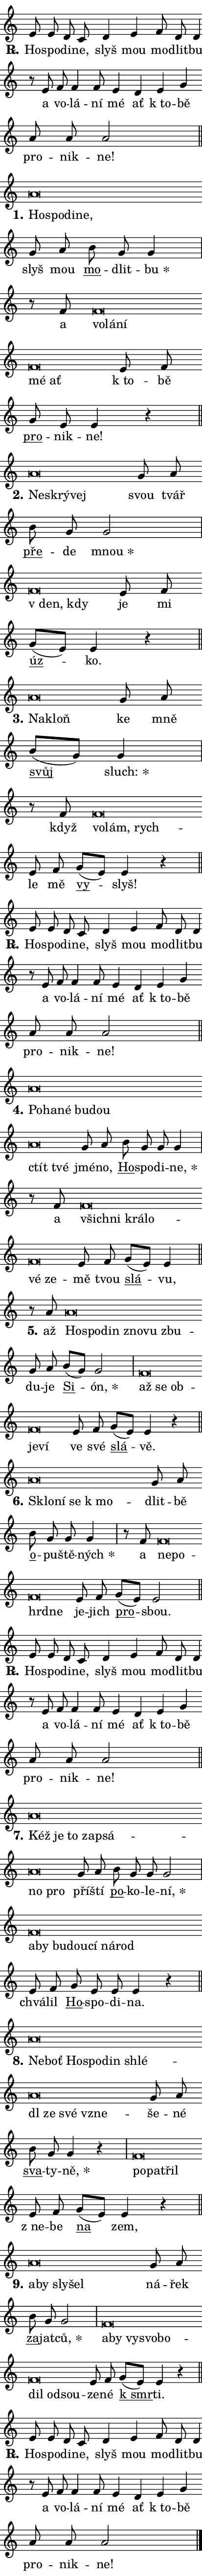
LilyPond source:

\version "2.22.1"
\header { tagline = "" }
\paper {
  indent = 0\cm
  top-margin = 0\cm
  right-margin = 0\cm
  bottom-margin = 0\cm
  left-margin = 0\cm
  paper-width = 7\cm
  page-breaking = #ly:one-page-breaking
  system-system-spacing.basic-distance = #11
  score-system-spacing.basic-distance = #11
  ragged-last = ##f
}


%% Author: Thomas Morley
%% https://lists.gnu.org/archive/html/lilypond-user/2020-05/msg00002.html
#(define (line-position grob)
"Returns position of @var[grob} in current system:
   @code{'start}, if at first time-step
   @code{'end}, if at last time-step
   @code{'middle} otherwise
"
  (let* ((col (ly:item-get-column grob))
         (ln (ly:grob-object col 'left-neighbor))
         (rn (ly:grob-object col 'right-neighbor))
         (col-to-check-left (if (ly:grob? ln) ln col))
         (col-to-check-right (if (ly:grob? rn) rn col))
         (break-dir-left
           (and
             (ly:grob-property col-to-check-left 'non-musical #f)
             (ly:item-break-dir col-to-check-left)))
         (break-dir-right
           (and
             (ly:grob-property col-to-check-right 'non-musical #f)
             (ly:item-break-dir col-to-check-right))))
        (cond ((eqv? 1 break-dir-left) 'start)
              ((eqv? -1 break-dir-right) 'end)
              (else 'middle))))

#(define (tranparent-at-line-position vctor)
  (lambda (grob)
  "Relying on @code{line-position} select the relevant enry from @var{vctor}.
Used to determine transparency,"
    (case (line-position grob)
      ((end) (not (vector-ref vctor 0)))
      ((middle) (not (vector-ref vctor 1)))
      ((start) (not (vector-ref vctor 2))))))

noteHeadBreakVisibility =
#(define-music-function (break-visibility)(vector?)
"Makes @code{NoteHead}s transparent relying on @var{break-visibility}"
#{
  \override NoteHead.transparent =
    #(tranparent-at-line-position break-visibility)
#})

#(define delete-ledgers-for-transparent-note-heads
  (lambda (grob)
    "Reads whether a @code{NoteHead} is transparent.
If so this @code{NoteHead} is removed from @code{'note-heads} from
@var{grob}, which is supposed to be @code{LedgerLineSpanner}.
As a result ledgers are not printed for this @code{NoteHead}"
    (let* ((nhds-array (ly:grob-object grob 'note-heads))
           (nhds-list
             (if (ly:grob-array? nhds-array)
                 (ly:grob-array->list nhds-array)
                 '()))
           ;; Relies on the transparent-property being done before
           ;; Staff.LedgerLineSpanner.after-line-breaking is executed.
           ;; This is fragile ...
           (to-keep
             (remove
               (lambda (nhd)
                 (ly:grob-property nhd 'transparent #f))
               nhds-list)))
      ;; TODO find a better method to iterate over grob-arrays, similiar
      ;; to filter/remove etc for lists
      ;; For now rebuilt from scratch
      (set! (ly:grob-object grob 'note-heads)  '())
      (for-each
        (lambda (nhd)
          (ly:pointer-group-interface::add-grob grob 'note-heads nhd))
        to-keep))))

hideNotes = {
  \noteHeadBreakVisibility #begin-of-line-visible
}
unHideNotes = {
  \noteHeadBreakVisibility #all-visible
}

% work-around for resetting accidentals
% https://lilypond.org/doc/v2.23/Documentation/notation/displaying-rhythms#unmetered-music
cadenzaMeasure = {
  \cadenzaOff
  \partial 1024 s1024
  \cadenzaOn
}

#(define-markup-command (accent layout props text) (markup?)
  "Underline accented syllable"
  (interpret-markup layout props
    #{\markup \override #'(offset . 4.3) \underline { #text }#}))

responsum = \markup \concat {
  "R" \hspace #-1.05 \path #0.1 #'((moveto 0 0.07) (lineto 0.9 0.8)) \hspace #0.05 "."
}

\layout {
    \context {
        \Staff
        \remove "Time_signature_engraver"
        \override LedgerLineSpanner.after-line-breaking = #delete-ledgers-for-transparent-note-heads
    }
    \context {
        \Voice {
            \override NoteHead.output-attributes = #'((class . "notehead"))
            \override Hairpin.height = #0.55
        }
    }
    \context {
        \Lyrics {
            \override StanzaNumber.output-attributes = #'((class . "stanzanumber"))
            \override LyricSpace.minimum-distance = #0.9
            \override LyricText.font-name = #"TeX Gyre Schola"
            \override LyricText.font-size = 1
            \override StanzaNumber.font-name = #"TeX Gyre Schola Bold"
            \override StanzaNumber.font-size = 1
        }
    }
}

% magnetic-lyrics.ily
%
%   written by
%     Jean Abou Samra <jean@abou-samra.fr>
%     Werner Lemberg <wl@gnu.org>
%
%   adapted by
%     Jiri Hon <jiri.hon@gmail.com>
%
% Version 2022-Apr-15

% https://www.mail-archive.com/lilypond-user@gnu.org/msg149350.html

#(define (Left_hyphen_pointer_engraver context)
   "Collect syllable-hyphen-syllable occurrences in lyrics and store
them in properties.  This engraver only looks to the left.  For
example, if the lyrics input is @code{foo -- bar}, it does the
following.

@itemize @bullet
@item
Set the @code{text} property of the @code{LyricHyphen} grob between
@q{foo} and @q{bar} to @code{foo}.

@item
Set the @code{left-hyphen} property of the @code{LyricText} grob with
text @q{foo} to the @code{LyricHyphen} grob between @q{foo} and
@q{bar}.
@end itemize

Use this auxiliary engraver in combination with the
@code{lyric-@/text::@/apply-@/magnetic-@/offset!} hook."
   (let ((hyphen #f)
         (text #f))
     (make-engraver
      (acknowledgers
       ((lyric-syllable-interface engraver grob source-engraver)
        (set! text grob)))
      (end-acknowledgers
       ((lyric-hyphen-interface engraver grob source-engraver)
        ;(when (not (grob::has-interface grob 'lyric-space-interface))
          (set! hyphen grob)));)
      ((stop-translation-timestep engraver)
       (when (and text hyphen)
         (ly:grob-set-object! text 'left-hyphen hyphen))
       (set! text #f)
       (set! hyphen #f)))))

#(define (lyric-text::apply-magnetic-offset! grob)
   "If the space between two syllables is less than the value in
property @code{LyricText@/.details@/.squash-threshold}, move the right
syllable to the left so that it gets concatenated with the left
syllable.

Use this function as a hook for
@code{LyricText@/.after-@/line-@/breaking} if the
@code{Left_@/hyphen_@/pointer_@/engraver} is active."
   (let ((hyphen (ly:grob-object grob 'left-hyphen #f)))
     (when hyphen
       (let ((left-text (ly:spanner-bound hyphen LEFT)))
         (when (grob::has-interface left-text 'lyric-syllable-interface)
           (let* ((common (ly:grob-common-refpoint grob left-text X))
                  (this-x-ext (ly:grob-extent grob common X))
                  (left-x-ext
                   (begin
                     ;; Trigger magnetism for left-text.
                     (ly:grob-property left-text 'after-line-breaking)
                     (ly:grob-extent left-text common X)))
                  ;; `delta` is the gap width between two syllables.
                  (delta (- (interval-start this-x-ext)
                            (interval-end left-x-ext)))
                  (details (ly:grob-property grob 'details))
                  (threshold (assoc-get 'squash-threshold details 0.2)))
             (when (< delta threshold)
               (let* (;; We have to manipulate the input text so that
                      ;; ligatures crossing syllable boundaries are not
                      ;; disabled.  For languages based on the Latin
                      ;; script this is essentially a beautification.
                      ;; However, for non-Western scripts it can be a
                      ;; necessity.
                      (lt (ly:grob-property left-text 'text))
                      (rt (ly:grob-property grob 'text))
                      (is-space (grob::has-interface hyphen 'lyric-space-interface))
                      (space (if is-space " " ""))
                      (space-markup (grob-interpret-markup grob " "))
                      (space-size (interval-length (ly:stencil-extent space-markup X)))
                      (extra-delta (if is-space space-size 0))
                      ;; Append new syllable.
                      (ltrt-space (if (and (string? lt) (string? rt))
                                (string-append lt space rt)
                                (make-concat-markup (list lt space rt))))
                      ;; Right-align `ltrt` to the right side.
                      (ltrt-space-markup (grob-interpret-markup
                               grob
                               (make-translate-markup
                                (cons (interval-length this-x-ext) 0)
                                (make-right-align-markup ltrt-space)))))
                 (begin
                   ;; Don't print `left-text`.
                   (ly:grob-set-property! left-text 'stencil #f)
                   ;; Set text and stencil (which holds all collected
                   ;; syllables so far) and shift it to the left.
                   (ly:grob-set-property! grob 'text ltrt-space)
                   (ly:grob-set-property! grob 'stencil ltrt-space-markup)
                   (ly:grob-translate-axis! grob (- (- delta extra-delta)) X))))))))))


#(define (lyric-hyphen::displace-bounds-first grob)
   ;; Make very sure this callback isn't triggered too early.
   (let ((left (ly:spanner-bound grob LEFT))
         (right (ly:spanner-bound grob RIGHT)))
     (ly:grob-property left 'after-line-breaking)
     (ly:grob-property right 'after-line-breaking)
     (ly:lyric-hyphen::print grob)))

squashThreshold = #0.4

\layout {
  \context {
    \Lyrics
    \consists #Left_hyphen_pointer_engraver
    \override LyricText.after-line-breaking =
      #lyric-text::apply-magnetic-offset!
    \override LyricHyphen.stencil = #lyric-hyphen::displace-bounds-first
    \override LyricText.details.squash-threshold = \squashThreshold
    \override LyricHyphen.minimum-distance = 0
    \override LyricHyphen.minimum-length = \squashThreshold
  }
}

squash = \override LyricText.details.squash-threshold = 9999
unSquash = \override LyricText.details.squash-threshold = \squashThreshold

left = \override LyricText.self-alignment-X = #LEFT
unLeft = \revert LyricText.self-alignment-X

starOffset = #(lambda (grob) 
                (let ((x_offset (ly:self-alignment-interface::aligned-on-x-parent grob)))
                  (if (= x_offset 0) 0 (+ x_offset 1.2))))

star = #(define-music-function (syllable)(string?)
"Append star separator at the end of a syllable"
#{
  \once \override LyricText.X-offset = #starOffset
  \lyricmode { \markup {
    #syllable
    \override #'((font-name . "TeX Gyre Schola Bold")) \hspace #0.2 \lower #0.65 \larger "*"
  } }
#})

starAccent = #(define-music-function (syllable)(string?)
"Append star separator at the end of a syllable and make accent"
#{
  \once \override LyricText.X-offset = #starOffset
  \lyricmode { \markup {
    \accent #syllable
    \override #'((font-name . "TeX Gyre Schola Bold")) \hspace #0.2 \lower #0.65 \larger "*"
  } }
#})

breath = #(define-music-function (syllable)(string?)
"Append breathing indicator at the end of a syllable"
#{
  \lyricmode { \markup { #syllable "+" } }
#})

optionalBreath = #(define-music-function (syllable)(string?)
"Append optional breathing indicator at the end of a syllable"
#{
  \lyricmode { \markup { #syllable "(+)" } }
#})


\score {
    <<
        \new Voice = "melody" { \cadenzaOn \key c \major \relative { e'8 e d c d4 e f8 d d4 \bar "" r8 e f f4 f8 \bar "" e4 d \bar "" e g \bar "" a8 a a2 \cadenzaMeasure \bar "||" \break }
\relative { a'\breve*1/16 \hideNotes \breve*1/16 \bar "" \breve*1/16 \breve*1/16 \bar "" \unHideNotes g8 a \bar "" b g g4 \cadenzaMeasure \bar "|" r8 f f\breve*1/16 \hideNotes \breve*1/16 \bar "" \breve*1/16 \bar "" \breve*1/16 \breve*1/16 \bar "" \unHideNotes e8 f \bar "" g e e4 r \cadenzaMeasure \bar "||" \break }
\relative { a'\breve*1/16 \hideNotes \breve*1/16 \breve*1/16 \bar "" \unHideNotes g8 a \bar "" b g g2 \cadenzaMeasure \bar "|" f\breve*1/16 \hideNotes \breve*1/16 \bar "" \unHideNotes e8 f \bar "" g[( e)] e4 r \cadenzaMeasure \bar "||" \break }
\relative { a'\breve*1/16 \hideNotes \breve*1/16 \bar "" \unHideNotes g8 a \bar "" b[( g)] g4 \cadenzaMeasure \bar "|" r8 f f\breve*1/16 \hideNotes \breve*1/16 \breve*1/16 \bar "" \unHideNotes e8 f \bar "" g[( e)] e4 r \cadenzaMeasure \bar "||" \break }
\relative { e'8 e d c d4 e f8 d d4 \bar "" r8 e f f4 f8 \bar "" e4 d \bar "" e g \bar "" a8 a a2 \cadenzaMeasure \bar "||" \break }
\relative { a'\breve*1/16 \hideNotes \breve*1/16 \bar "" \breve*1/16 \bar "" \breve*1/16 \bar "" \breve*1/16 \bar "" \breve*1/16 \breve*1/16 \bar "" \unHideNotes g8 a \bar "" b g g g4 \cadenzaMeasure \bar "|" r8 f f\breve*1/16 \hideNotes \breve*1/16 \bar "" \breve*1/16 \bar "" \breve*1/16 \bar "" \breve*1/16 \breve*1/16 \bar "" \unHideNotes e8 f \bar "" g[( e)] e4 \cadenzaMeasure \bar "||" \break }
\relative { r8 a' a\breve*1/16 \hideNotes \breve*1/16 \bar "" \breve*1/16 \bar "" \breve*1/16 \bar "" \breve*1/16 \breve*1/16 \bar "" \unHideNotes g8 a \bar "" b[( g)] g2 \cadenzaMeasure \bar "|" f\breve*1/16 \hideNotes \breve*1/16 \bar "" \breve*1/16 \bar "" \breve*1/16 \breve*1/16 \bar "" \unHideNotes e8 f \bar "" g[( e)] e4 r \cadenzaMeasure \bar "||" \break }
\relative { a'\breve*1/16 \hideNotes \breve*1/16 \bar "" \breve*1/16 \breve*1/16 \bar "" \unHideNotes g8 a \bar "" b g g g4 \cadenzaMeasure \bar "|" r8 f f\breve*1/16 \hideNotes \breve*1/16 \bar "" \breve*1/16 \breve*1/16 \bar "" \unHideNotes e8 f \bar "" g[( e)] e2 \cadenzaMeasure \bar "||" \break }
\relative { e'8 e d c d4 e f8 d d4 \bar "" r8 e f f4 f8 \bar "" e4 d \bar "" e g \bar "" a8 a a2 \cadenzaMeasure \bar "||" \break }
\relative { a'\breve*1/16 \hideNotes \breve*1/16 \bar "" \breve*1/16 \bar "" \breve*1/16 \bar "" \breve*1/16 \bar "" \breve*1/16 \breve*1/16 \bar "" \unHideNotes g8 a \bar "" b g g g2 \cadenzaMeasure \bar "|" f\breve*1/16 \hideNotes \breve*1/16 \bar "" \breve*1/16 \bar "" \breve*1/16 \bar "" \breve*1/16 \bar "" \breve*1/16 \breve*1/16 \bar "" \unHideNotes e8 f \bar "" g e e e4 r \cadenzaMeasure \bar "||" \break }
\relative { a'\breve*1/16 \hideNotes \breve*1/16 \bar "" \breve*1/16 \bar "" \breve*1/16 \bar "" \breve*1/16 \bar "" \breve*1/16 \bar "" \breve*1/16 \bar "" \breve*1/16 \bar "" \breve*1/16 \breve*1/16 \bar "" \unHideNotes g8 a \bar "" b g g4 r \cadenzaMeasure \bar "|" f\breve*1/16 \hideNotes \breve*1/16 \breve*1/16 \bar "" \unHideNotes e8 f \bar "" g[( e)] e4 r \cadenzaMeasure \bar "||" \break }
\relative { a'\breve*1/16 \hideNotes \breve*1/16 \bar "" \breve*1/16 \breve*1/16 \bar "" \unHideNotes g8 a \bar "" b g g2 \cadenzaMeasure \bar "|" f\breve*1/16 \hideNotes \breve*1/16 \bar "" \breve*1/16 \bar "" \breve*1/16 \bar "" \breve*1/16 \bar "" \breve*1/16 \bar "" \breve*1/16 \breve*1/16 \bar "" \unHideNotes e8 f \bar "" g[( e)] e4 r \cadenzaMeasure \bar "||" \break }
\relative { e'8 e d c d4 e f8 d d4 \bar "" r8 e f f4 f8 \bar "" e4 d \bar "" e g \bar "" a8 a a2 \cadenzaMeasure \bar "||" \break } \bar "|." }
        \new Lyrics \lyricsto "melody" { \lyricmode { \set stanza = \responsum
Ho -- spo -- di -- ne, slyš mou mo -- dlit -- bu a vo -- lá -- ní mé ať "k to" -- bě pro -- nik -- ne!
\set stanza = "1."
\left Ho -- \squash spo -- di -- ne, \unLeft \unSquash slyš mou \markup \accent mo -- dlit -- \star bu a \left vo -- \squash lá -- ní mé ať \unLeft \unSquash "k to" -- bě \markup \accent pro -- nik -- ne!
\set stanza = "2."
\left Ne -- \squash skrý -- vej \unLeft \unSquash svou tvář \markup \accent pře -- de \star mnou \left "v den," \squash kdy \unLeft \unSquash je mi \markup \accent úz -- ko.
\set stanza = "3."
\left Na -- \squash kloň \unLeft \unSquash ke mně \markup \accent svůj \star sluch: když \left vo -- \squash lám, rych -- \unLeft \unSquash le mě \markup \accent vy -- slyš!
\set stanza = \responsum
Ho -- spo -- di -- ne, slyš mou mo -- dlit -- bu a vo -- lá -- ní mé ať "k to" -- bě pro -- nik -- ne!
\set stanza = "4."
\left Po -- \squash ha -- né bu -- dou ctít tvé \unLeft \unSquash jmé -- no, \markup \accent Ho -- spo -- di -- \star ne, a \left všich -- \squash ni krá -- lo -- vé ze -- \unLeft \unSquash mě tvou \markup \accent slá -- vu,
\set stanza = "5."
až \left Ho -- \squash spo -- din zno -- vu zbu -- \unLeft \unSquash du -- je \markup \accent Si -- \star ón, \left až \squash se ob -- je -- ví \unLeft \unSquash ve své \markup \accent slá -- vě.
\set stanza = "6."
\left Sklo -- \squash ní se "k mo" -- \unLeft \unSquash dlit -- bě \markup \accent o -- pu -- ště -- \star ných a \left ne -- \squash po -- hrd -- ne \unLeft \unSquash je -- jich \markup \accent pro -- sbou.
\set stanza = \responsum
Ho -- spo -- di -- ne, slyš mou mo -- dlit -- bu a vo -- lá -- ní mé ať "k to" -- bě pro -- nik -- ne!
\set stanza = "7."
\left Kéž \squash je to za -- psá -- no pro \unLeft \unSquash pří -- ští \markup \accent po -- ko -- le -- \star ní, \left a -- \squash by bu -- dou -- cí ná -- rod \unLeft \unSquash chvá -- lil \markup \accent Ho -- spo -- di -- na.
\set stanza = "8."
\left Ne -- \squash boť Ho -- spo -- din shlé -- dl ze své vzne -- \unLeft \unSquash še -- né \markup \accent sva -- ty -- \star ně, \left po -- \squash pa -- třil \unLeft \unSquash "z ne" -- be \markup \accent na zem,
\set stanza = "9."
\left a -- \squash by sly -- šel \unLeft \unSquash ná -- řek \markup \accent za -- jat -- \star ců, \left a -- \squash by vy -- svo -- bo -- dil od -- sou -- \unLeft \unSquash ze -- né \markup \accent "k smr" -- ti.
\set stanza = \responsum
Ho -- spo -- di -- ne, slyš mou mo -- dlit -- bu a vo -- lá -- ní mé ať "k to" -- bě pro -- nik -- ne! } }
    >>
    \layout {}
}
